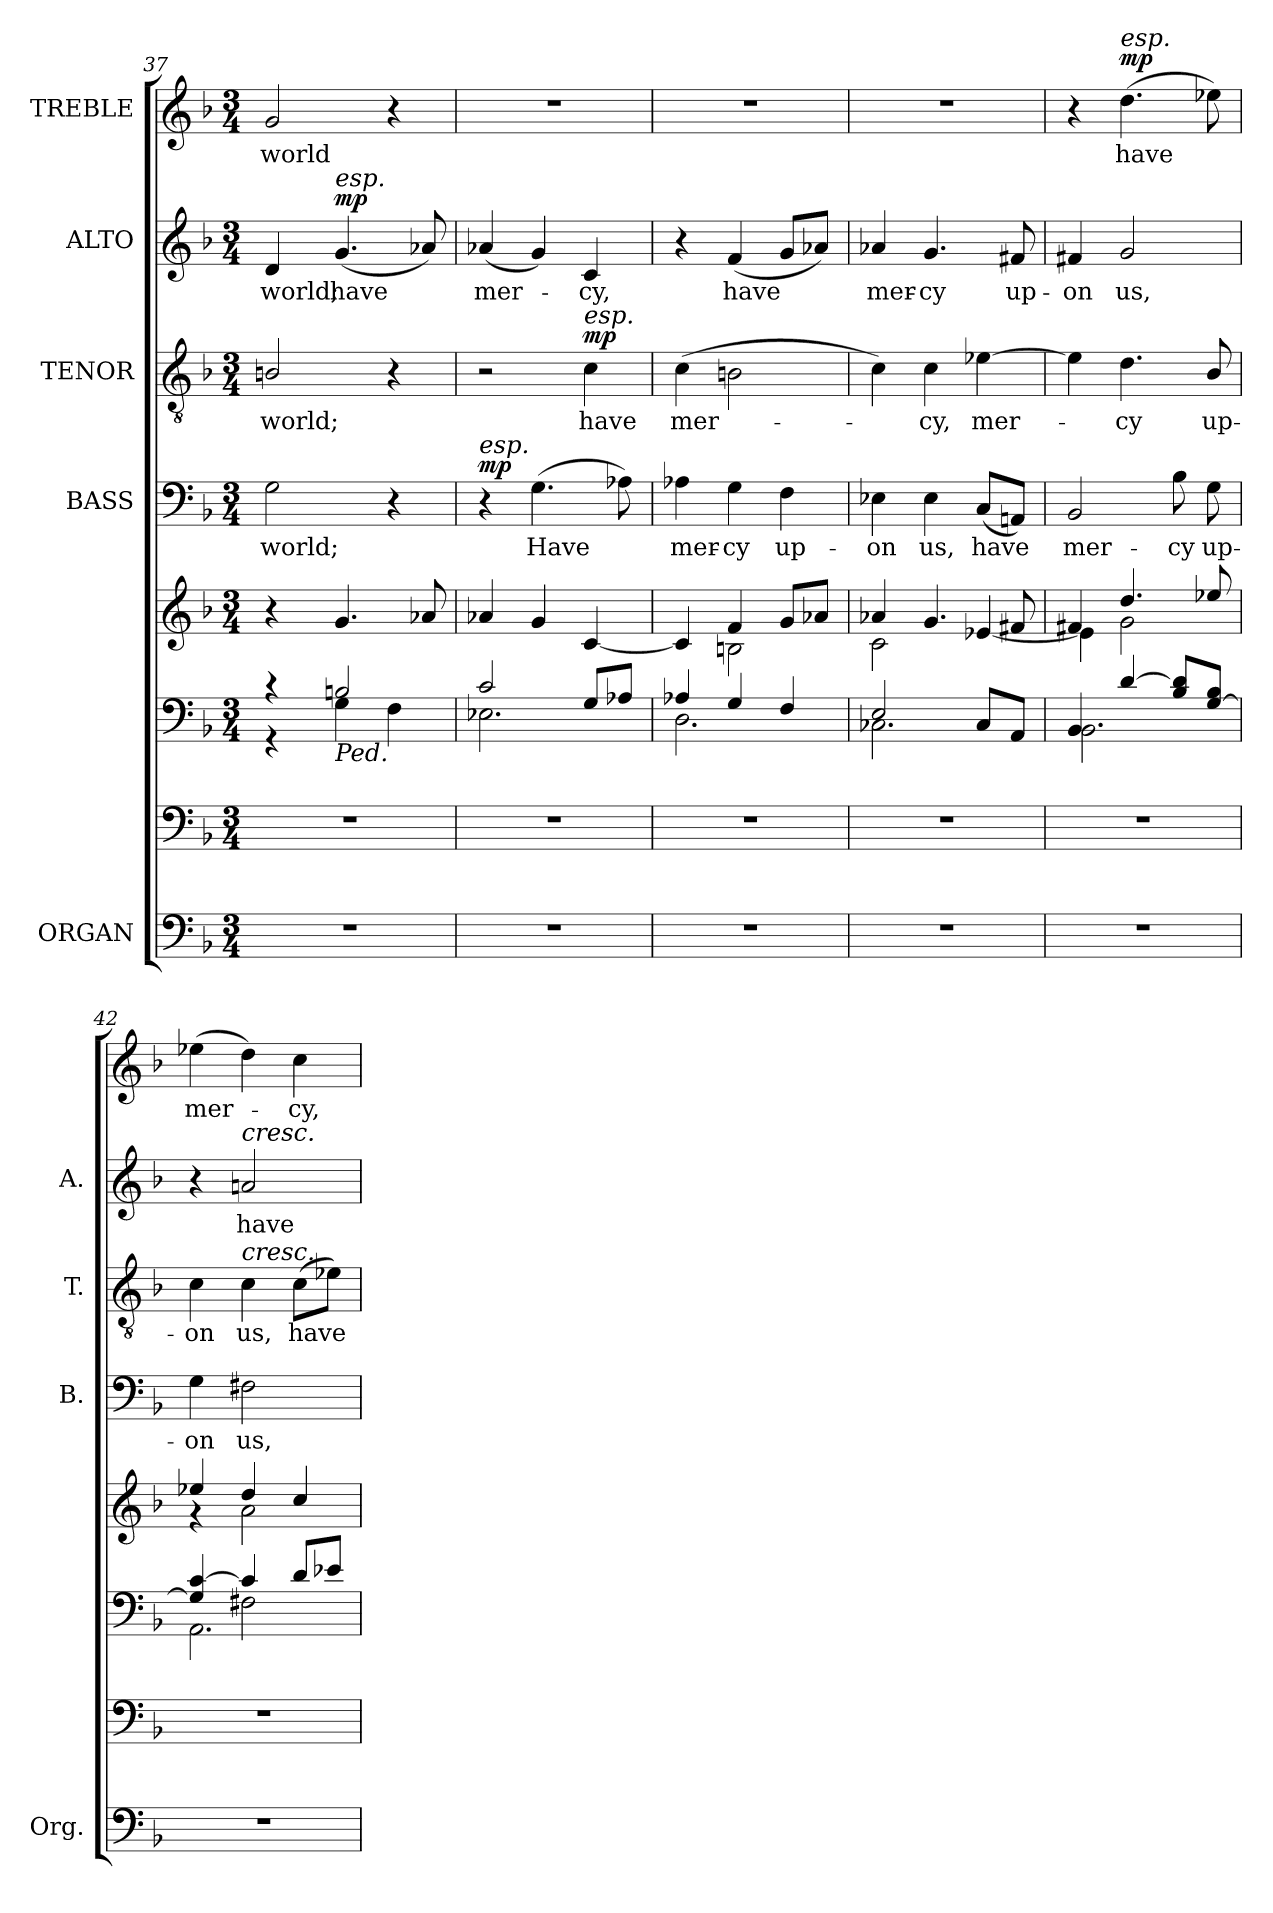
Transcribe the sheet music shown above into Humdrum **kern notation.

**kern	**kern	**kern	**kern	**kern	**text	**dynam	**kern	**text	**dynam	**kern	**text	**dynam	**kern	**text	**dynam
*part5	*part5	*part5	*part5	*part4	*part4	*part4	*part3	*part3	*part3	*part2	*part2	*part2	*part1	*part1	*part1
*staff8	*staff7	*staff6	*staff5	*staff4	*staff4	*staff4	*staff3	*staff3	*staff3	*staff2	*staff2	*staff2	*staff1	*staff1	*staff1
*I"ORGAN	*	*	*	*I"BASS	*	*	*I"TENOR	*	*	*I"ALTO	*	*	*I"TREBLE	*	*
*I'Org.	*	*	*	*I'B.	*	*	*I'T.	*	*	*I'A.	*	*	*	*	*
*clefF4	*clefF4	*clefF4	*clefG2	*clefF4	*	*	*clefGv2	*	*	*clefG2	*	*	*clefG2	*	*
*	*	*	*	*	*	*	*ITrd7c12	*	*	*	*	*	*	*	*
*k[b-]	*k[b-]	*k[b-]	*k[b-]	*k[b-]	*	*	*k[b-]	*	*	*k[b-]	*	*	*k[b-]	*	*
*F:	*F:	*F:	*F:	*F:	*	*	*F:	*	*	*F:	*	*	*F:	*	*
*M3/4	*M3/4	*M3/4	*M3/4	*M3/4	*	*	*M3/4	*	*	*M3/4	*	*	*M3/4	*	*
=37	=37	=37	=37	=37	=37	=37	=37	=37	=37	=37	=37	=37	=37	=37	=37
!LO:N:vis=1	!LO:N:vis=1	!	!	!	!	!	!	!	!	!	!	!	!	!	!
*	*	*^	*	*	*	*	*	*	*	*	*	*	*	*	*
!	!	!	!	!	!	!LO:LY:b:color=#000000	!	!	!	!	!	!	!	!	!	!
!	!	!	!	!	!	!	!	!	!LO:LY:b:color=#000000	!	!	!	!	!	!	!
!	!	!	!	!	!	!	!	!	!	!	!	!LO:LY:b:color=#000000	!	!	!	!
!	!	!	!	!	!	!	!	!	!	!	!	!	!	!	!LO:LY:b:color=#000000	!
2.r	2.r	4r	4r	4r	2Gi\	world;	.	2BBni/	world;	.	4di/	world;	.	2gi/	world	.
!	!	!	!	!	!	!	!	!	!	!	!LO:TX:a:i:t=esp.	!	!	!	!	!
!	!	!LO:TX:b:i:t=Ped.	!	!	!	!	!	!	!	!	!	!	!	!	!	!
!	!	!	!	!	!	!	!	!	!	!	!	!LO:LY:b:color=#000000	!	!	!	!
.	.	2Bni/	4Gi\	4.gi/	.	.	.	.	.	.	(4.gi/	have	mp	.	.	.
.	.	.	4Fi\	.	4r	.	.	4r	.	.	.	.	.	4r	.	.
.	.	.	.	8a-Xi/	.	.	.	.	.	.	8a-Xi/)	.	.	.	.	.
=38	=38	=38	=38	=38	=38	=38	=38	=38	=38	=38	=38	=38	=38	=38	=38	=38
!LO:N:vis=1	!LO:N:vis=1	!	!	!	!	!	!	!	!	!	!	!	!	!	!	!
!	!	!	!	!	!LO:TX:a:i:t=esp.	!	!	!	!	!	!	!	!	!	!	!
!	!	!	!	!	!	!	!	!	!	!	!	!LO:LY:b:color=#000000	!	!LO:N:vis=1	!	!
2.r	2.r	2ci/	2.E-Xi\	4a-Xi/	4r	.	mp	2r	.	.	(4a-Xi/	mer-	.	2.r	.	.
!	!	!	!	!	!	!LO:LY:b:color=#000000	!	!	!	!	!	!	!	!	!	!
.	.	.	.	4gi/	(4.Gi\	Have	.	.	.	.	4gi/)	.	.	.	.	.
!	!	!	!	!	!	!	!	!	!LO:LY:b:color=#000000	!	!	!	!	!	!	!
!	!	!	!	!	!	!	!	!LO:TX:a:i:t=esp.	!	!	!	!	!	!	!	!
!	!	!	!	!	!	!	!	!	!	!	!	!LO:LY:b:color=#000000	!	!	!	!
.	.	8Gi/L	.	[4ci/	.	.	.	4Ci\	have	mp	4ci/	-cy,	.	.	.	.
.	.	8A-Xi/J	.	.	8A-Xi\)	.	.	.	.	.	.	.	.	.	.	.
=39	=39	=39	=39	=39	=39	=39	=39	=39	=39	=39	=39	=39	=39	=39	=39	=39
!LO:N:vis=1	!LO:N:vis=1	!	!	!	!	!	!	!	!	!	!	!	!	!	!	!
*	*	*	*	*^	*	*	*	*	*	*	*	*	*	*	*	*
!	!	!	!	!	!	!	!LO:LY:b:color=#000000	!	!	!	!	!	!	!	!	!	!
!	!	!	!	!	!	!	!	!	!	!LO:LY:b:color=#000000	!	!	!	!	!LO:N:vis=1	!	!
2.r	2.r	4A-Xi/	2.Di\	4ci/]	4ryy	4A-Xi\	mer-	.	(4Ci\	mer-	.	4r	.	.	2.r	.	.
!	!	!	!	!	!	!	!LO:LY:b:color=#000000	!	!	!	!	!	!	!	!	!	!
!	!	!	!	!	!	!	!	!	!	!	!	!	!LO:LY:b:color=#000000	!	!	!	!
.	.	4Gi/	.	4fi/	2Bni\	4Gi\	-cy	.	2BBni\	.	.	(4fi/	have	.	.	.	.
!	!	!	!	!	!	!	!LO:LY:b:color=#000000	!	!	!	!	!	!	!	!	!	!
.	.	4Fi/	.	8gi/L	.	4Fi\	up-	.	.	.	.	8gi/L	.	.	.	.	.
.	.	.	.	8a-Xi/J	.	.	.	.	.	.	.	8a-Xi/J)	.	.	.	.	.
=40	=40	=40	=40	=40	=40	=40	=40	=40	=40	=40	=40	=40	=40	=40	=40	=40	=40
!LO:N:vis=1	!LO:N:vis=1	!	!	!	!	!	!	!	!	!	!	!	!	!	!	!	!
!	!	!	!	!	!	!	!LO:LY:b:color=#000000	!	!	!	!	!	!	!	!	!	!
!	!	!	!	!	!	!	!	!	!	!	!	!	!LO:LY:b:color=#000000	!	!LO:N:vis=1	!	!
2.r	2.r	2Ei/	2.C-Xi\	4a-Xi/	2ci\	4E-Xi\	-on	.	4Ci\)	.	.	4a-Xi/	mer-	.	2.r	.	.
!	!	!	!	!	!	!	!LO:LY:b:color=#000000	!	!	!	!	!	!	!	!	!	!
!	!	!	!	!	!	!	!	!	!	!LO:LY:b:color=#000000	!	!	!	!	!	!	!
!	!	!	!	!	!	!	!	!	!	!	!	!	!LO:LY:b:color=#000000	!	!	!	!
.	.	.	.	4.gi/	.	4E-i\	us,	.	4Ci\	-cy,	.	4.gi/	-cy	.	.	.	.
!	!	!	!	!	!	!	!LO:LY:b:color=#000000	!	!	!	!	!	!	!	!	!	!
!	!	!	!	!	!	!	!	!	!	!LO:LY:b:color=#000000	!	!	!	!	!	!	!
.	.	8C-i/L	.	.	[4e-Xi/	(8Ci/L	have	.	[4E-Xi\	mer-	.	.	.	.	.	.	.
!	!	!	!	!	!	!	!	!	!	!	!	!	!LO:LY:b:color=#000000	!	!	!	!
.	.	8AAi/J	.	8f#Xi/	.	8AAni/J)	.	.	.	.	.	8f#Xi/	up-	.	.	.	.
!!LO:PB:g=z
=41	=41	=41	=41	=41	=41	=41	=41	=41	=41	=41	=41	=41	=41	=41	=41	=41	=41
!LO:N:vis=1	!LO:N:vis=1	!	!	!	!	!	!	!	!	!	!	!	!	!	!	!	!
!	!	!	!	!	!	!	!LO:LY:b:color=#000000	!	!	!	!	!	!	!	!	!	!
!	!	!	!	!	!	!	!	!	!	!	!	!	!LO:LY:b:color=#000000	!	!	!	!
2.r	2.r	4BB-i/	2.BB-i\	4f#Xi/	4e-i\]	2BB-i/	mer-	.	4E-i\]	.	.	4f#Xi/	-on	.	4r	.	.
!	!	!	!	!	!	!	!	!	!	!LO:LY:b:color=#000000	!	!	!	!	!	!	!
!	!	!	!	!	!	!	!	!	!	!	!	!	!LO:LY:b:color=#000000	!	!	!	!
!	!	!	!	!	!	!	!	!	!	!	!	!	!	!	!LO:TX:a:i:t=esp.	!	!
!	!	!	!	!	!	!	!	!	!	!	!	!	!	!	!	!LO:LY:b:color=#000000	!
.	.	[4di/	.	4.ddi/	2gi\	.	.	.	4.Di\	-cy	.	2gi/	us,	.	(4.ddi\	have	mp
!	!	!	!	!	!	!	!LO:LY:b:color=#000000	!	!	!	!	!	!	!	!	!	!
.	.	8B-i/ 8di]L	.	.	.	8B-i\	-cy	.	.	.	.	.	.	.	.	.	.
!	!	!	!	!	!	!	!LO:LY:b:color=#000000	!	!	!	!	!	!	!	!	!	!
!	!	!	!	!	!	!	!	!	!	!LO:LY:b:color=#000000	!	!	!	!	!	!	!
.	.	[8Gi/ 8B-iJ	.	8ee-Xi/	.	8Gi\	up-	.	8BB-i/	up-	.	.	.	.	8ee-Xi\)	.	.
*	*	*v	*v	*	*	*	*	*	*	*	*	*	*	*	*	*	*
=42	=42	=42	=42	=42	=42	=42	=42	=42	=42	=42	=42	=42	=42	=42	=42	=42
!LO:N:vis=1	!LO:N:vis=1	!	!	!	!	!	!	!	!	!	!	!	!	!	!	!
*	*	*^	*	*	*	*	*	*	*	*	*	*	*	*	*	*
*	*	*	*^	*	*	*	*	*	*	*	*	*	*	*	*	*	*
!	!	!	!	!	!	!	!	!LO:LY:b:color=#000000	!	!	!	!	!	!	!	!	!	!
!	!	!	!	!	!	!	!	!	!	!	!LO:LY:b:color=#000000	!	!	!	!	!	!	!
!	!	!	!	!	!	!	!	!	!	!	!	!	!	!	!	!	!LO:LY:b:color=#000000	!
2.r	2.r	4Gi/] [4ci	2.AAi\	4ryy	4ee-Xi/	4r	4Gi\	-on	.	4Ci\	-on	.	4r	.	.	(4ee-Xi\	mer-	.
!	!	!	!	!	!	!	!	!LO:LY:b:color=#000000	!	!	!	!	!	!	!	!	!	!
!	!	!	!	!	!	!	!	!	!	!	!LO:LY:b:color=#000000	!	!	!	!	!	!	!
!	!	!	!	!	!	!	!	!	!	!	!	!	!LO:TX:a:i:t=cresc.	!	!	!	!	!
!	!	!	!	!	!	!	!	!	!	!LO:TX:a:i:t=cresc.	!	!	!	!	!	!	!	!
!	!	!	!	!	!	!	!	!	!	!	!	!	!	!LO:LY:b:color=#000000	!	!	!	!
.	.	4ci/]	.	2F#Xi\	4ddi/	2ai\	2F#Xi\	us,	.	4Ci\	us,	.	2ani/	have	.	4ddi\)	.	.
!	!	!	!	!	!	!	!	!	!	!	!LO:LY:b:color=#000000	!	!	!	!	!	!	!
!	!	!	!	!	!	!	!	!	!	!	!	!	!	!	!	!	!LO:LY:b:color=#000000	!
.	.	8di/L	.	.	4cci/	.	.	.	.	(8Ci\L	have	.	.	.	.	4cci\	-cy,	.
.	.	8e-Xi/J	.	.	.	.	.	.	.	8E-Xi\J)	.	.	.	.	.	.	.	.
*	*	*v	*v	*v	*	*	*	*	*	*	*	*	*	*	*	*	*	*
*	*	*	*v	*v	*	*	*	*	*	*	*	*	*	*	*	*
=	=	=	=	=	=	=	=	=	=	=	=	=	=	=	=
*-	*-	*-	*-	*-	*-	*-	*-	*-	*-	*-	*-	*-	*-	*-	*-
